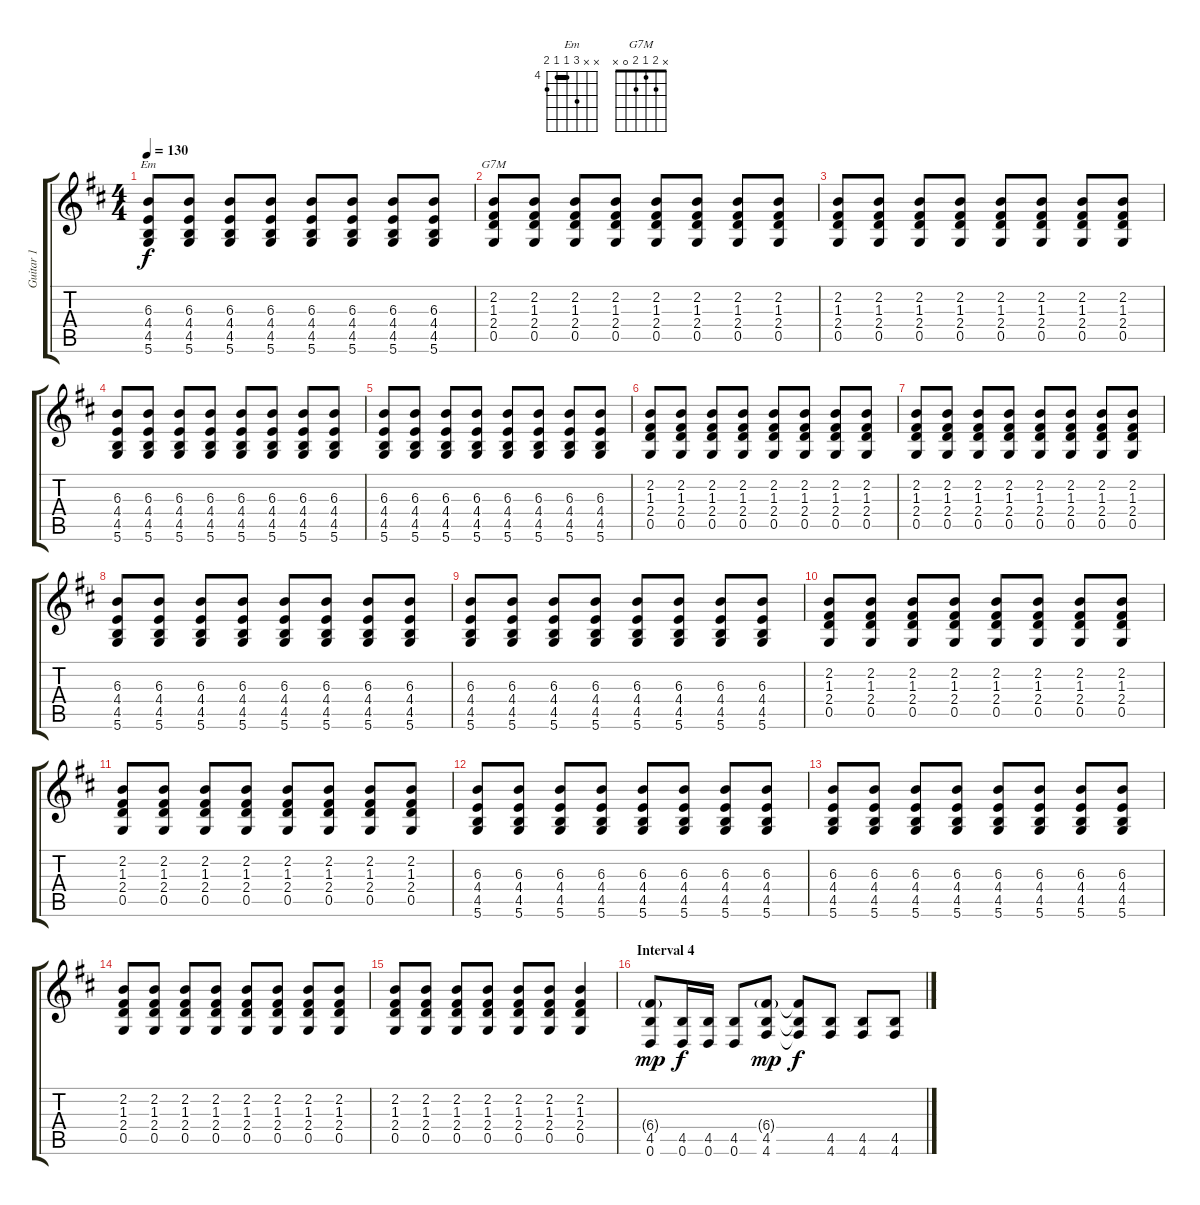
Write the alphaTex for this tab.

\track ("Guitar 1" "Guitar 1") {instrument electricguitarclean}
\staff {score tabs}
\tuning (D4 A3 F3 C3 G2 D2) {hide}
\chord ("Em" x x 6 4 4 5) {firstfret 4 barre 4}
\chord ("G7M" x 2 1 2 0 x)
\ts (4 4)
\tempo 130
\clef g2
\ks d
(6.3 4.4 4.5 5.6).8{ch "Em" dy f} (6.3 4.4 4.5 5.6).8 (6.3 4.4 4.5 5.6).8 (6.3 4.4 4.5 5.6).8 (6.3 4.4 4.5 5.6).8 (6.3 4.4 4.5 5.6).8 (6.3 4.4 4.5 5.6).8 (6.3 4.4 4.5 5.6).8 |
(2.2 1.3 2.4 0.5).8{ch "G7M"} (2.2 1.3 2.4 0.5).8 (2.2 1.3 2.4 0.5).8 (2.2 1.3 2.4 0.5).8 (2.2 1.3 2.4 0.5).8 (2.2 1.3 2.4 0.5).8 (2.2 1.3 2.4 0.5).8 (2.2 1.3 2.4 0.5).8 |
(2.2 1.3 2.4 0.5).8 (2.2 1.3 2.4 0.5).8 (2.2 1.3 2.4 0.5).8 (2.2 1.3 2.4 0.5).8 (2.2 1.3 2.4 0.5).8 (2.2 1.3 2.4 0.5).8 (2.2 1.3 2.4 0.5).8 (2.2 1.3 2.4 0.5).8 |
(6.3 4.4 4.5 5.6).8 (6.3 4.4 4.5 5.6).8 (6.3 4.4 4.5 5.6).8 (6.3 4.4 4.5 5.6).8 (6.3 4.4 4.5 5.6).8 (6.3 4.4 4.5 5.6).8 (6.3 4.4 4.5 5.6).8 (6.3 4.4 4.5 5.6).8 |
(6.3 4.4 4.5 5.6).8 (6.3 4.4 4.5 5.6).8 (6.3 4.4 4.5 5.6).8 (6.3 4.4 4.5 5.6).8 (6.3 4.4 4.5 5.6).8 (6.3 4.4 4.5 5.6).8 (6.3 4.4 4.5 5.6).8 (6.3 4.4 4.5 5.6).8 |
(2.2 1.3 2.4 0.5).8 (2.2 1.3 2.4 0.5).8 (2.2 1.3 2.4 0.5).8 (2.2 1.3 2.4 0.5).8 (2.2 1.3 2.4 0.5).8 (2.2 1.3 2.4 0.5).8 (2.2 1.3 2.4 0.5).8 (2.2 1.3 2.4 0.5).8 |
(2.2 1.3 2.4 0.5).8 (2.2 1.3 2.4 0.5).8 (2.2 1.3 2.4 0.5).8 (2.2 1.3 2.4 0.5).8 (2.2 1.3 2.4 0.5).8 (2.2 1.3 2.4 0.5).8 (2.2 1.3 2.4 0.5).8 (2.2 1.3 2.4 0.5).8 |
(6.3 4.4 4.5 5.6).8 (6.3 4.4 4.5 5.6).8 (6.3 4.4 4.5 5.6).8 (6.3 4.4 4.5 5.6).8 (6.3 4.4 4.5 5.6).8 (6.3 4.4 4.5 5.6).8 (6.3 4.4 4.5 5.6).8 (6.3 4.4 4.5 5.6).8 |
(6.3 4.4 4.5 5.6).8 (6.3 4.4 4.5 5.6).8 (6.3 4.4 4.5 5.6).8 (6.3 4.4 4.5 5.6).8 (6.3 4.4 4.5 5.6).8 (6.3 4.4 4.5 5.6).8 (6.3 4.4 4.5 5.6).8 (6.3 4.4 4.5 5.6).8 |
(2.2 1.3 2.4 0.5).8 (2.2 1.3 2.4 0.5).8 (2.2 1.3 2.4 0.5).8 (2.2 1.3 2.4 0.5).8 (2.2 1.3 2.4 0.5).8 (2.2 1.3 2.4 0.5).8 (2.2 1.3 2.4 0.5).8 (2.2 1.3 2.4 0.5).8 |
(2.2 1.3 2.4 0.5).8 (2.2 1.3 2.4 0.5).8 (2.2 1.3 2.4 0.5).8 (2.2 1.3 2.4 0.5).8 (2.2 1.3 2.4 0.5).8 (2.2 1.3 2.4 0.5).8 (2.2 1.3 2.4 0.5).8 (2.2 1.3 2.4 0.5).8 |
(6.3 4.4 4.5 5.6).8 (6.3 4.4 4.5 5.6).8 (6.3 4.4 4.5 5.6).8 (6.3 4.4 4.5 5.6).8 (6.3 4.4 4.5 5.6).8 (6.3 4.4 4.5 5.6).8 (6.3 4.4 4.5 5.6).8 (6.3 4.4 4.5 5.6).8 |
(6.3 4.4 4.5 5.6).8 (6.3 4.4 4.5 5.6).8 (6.3 4.4 4.5 5.6).8 (6.3 4.4 4.5 5.6).8 (6.3 4.4 4.5 5.6).8 (6.3 4.4 4.5 5.6).8 (6.3 4.4 4.5 5.6).8 (6.3 4.4 4.5 5.6).8 |
(2.2 1.3 2.4 0.5).8 (2.2 1.3 2.4 0.5).8 (2.2 1.3 2.4 0.5).8 (2.2 1.3 2.4 0.5).8 (2.2 1.3 2.4 0.5).8 (2.2 1.3 2.4 0.5).8 (2.2 1.3 2.4 0.5).8 (2.2 1.3 2.4 0.5).8 |
(2.2 1.3 2.4 0.5).8 (2.2 1.3 2.4 0.5).8 (2.2 1.3 2.4 0.5).8 (2.2 1.3 2.4 0.5).8 (2.2 1.3 2.4 0.5).8 (2.2 1.3 2.4 0.5).8 (2.2 1.3 2.4 0.5).4 |
\section ("" "Interval 4")
(6.4{g} 4.5 0.6).8{dy mp} (4.5 0.6).16{dy f} (4.5 0.6).16 (4.5 0.6).8 (6.4{g} 4.5 4.6).8{dy mp} (6.4{t} 4.5{t} 4.6{t}).8{dy f} (4.5 4.6).8 (4.5 4.6).8 (4.5 4.6).8
